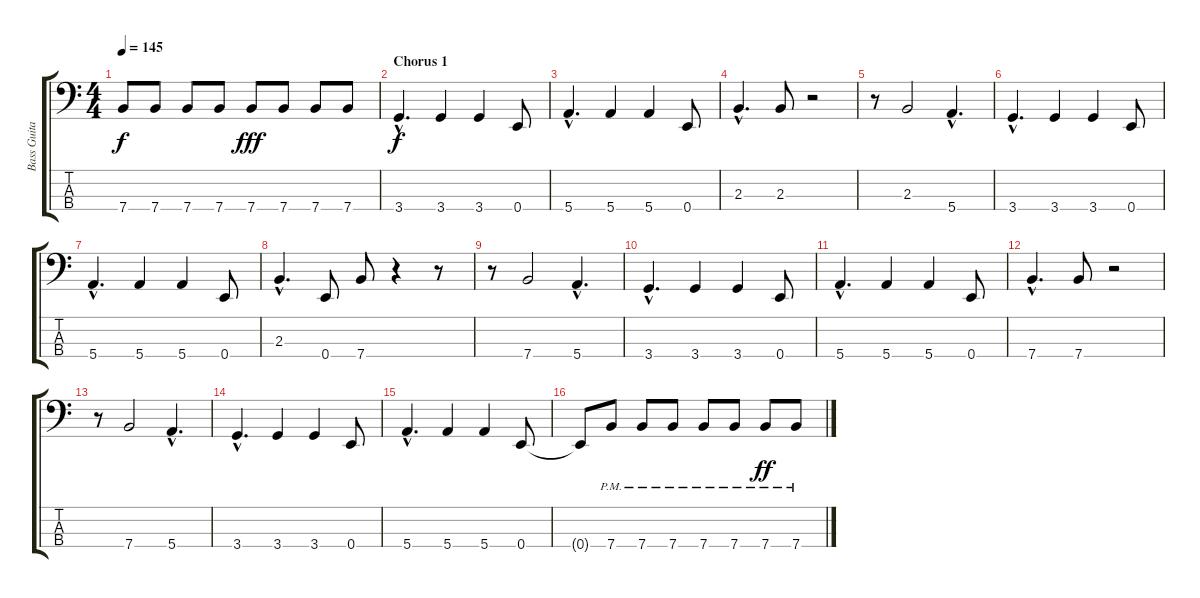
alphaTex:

\track ("Bass Guitar" "Bass Guita") {instrument electricbasspick}
\staff {score tabs}
\tuning (G2 D2 A1 E1) {hide}
\ts (4 4)
\tempo 145
\clef f4
\ks c
7.4.8{dy f} 7.4.8 7.4.8 7.4.8 7.4.8{dy fff} 7.4.8 7.4.8 7.4.8 |
\section ("" "Chorus 1")
3.4{hac}.4{d dy f} 3.4.4 3.4.4 0.4.8 |
5.4{hac}.4{d} 5.4.4 5.4.4 0.4.8 |
2.3{hac}.4{d} 2.3.8 r.2 |
r.8 2.3.2 5.4{hac}.4{d} |
3.4{hac}.4{d} 3.4.4 3.4.4 0.4.8 |
5.4{hac}.4{d} 5.4.4 5.4.4 0.4.8 |
2.3{hac}.4{d} 0.4.8 7.4.8 r.4 r.8 |
r.8 7.4.2 5.4{hac}.4{d} |
3.4{hac}.4{d} 3.4.4 3.4.4 0.4.8 |
5.4{hac}.4{d} 5.4.4 5.4.4 0.4.8 |
7.4{hac}.4{d} 7.4.8 r.2 |
r.8 7.4.2 5.4{hac}.4{d} |
3.4{hac}.4{d} 3.4.4 3.4.4 0.4.8 |
5.4{hac}.4{d} 5.4.4 5.4.4 0.4.8 |
0.4{t}.8 7.4{pm}.8 7.4{pm}.8 7.4{pm}.8 7.4{pm}.8 7.4{pm}.8 7.4{pm}.8{dy ff} 7.4{pm}.8
